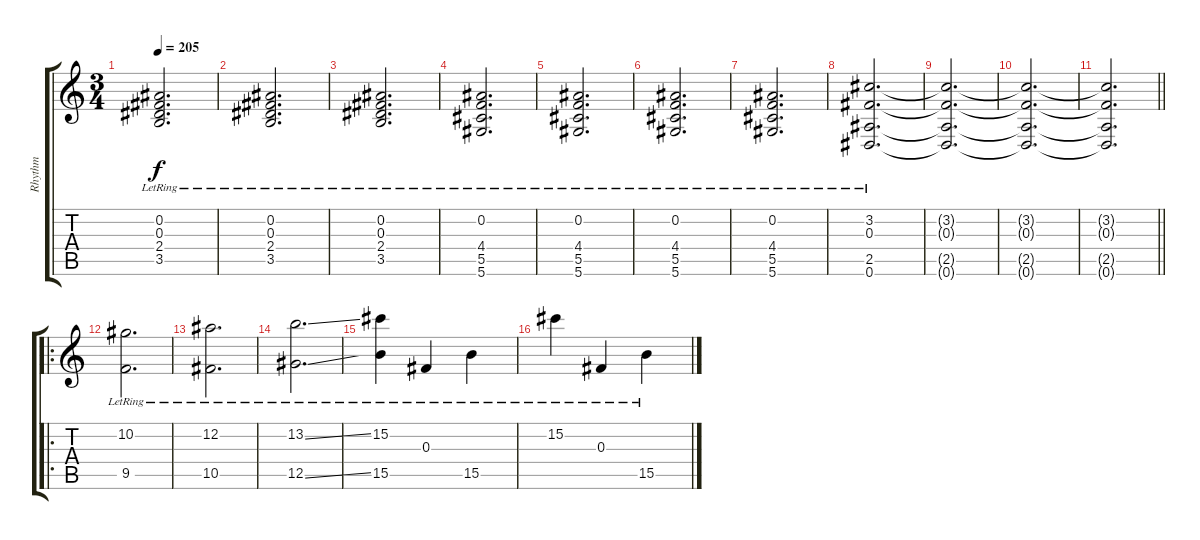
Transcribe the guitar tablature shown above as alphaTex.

\track ("Rhythm" "Rhythm") {instrument electricguitarjazz}
\staff {score tabs}
\tuning (Eb4 Bb3 Gb3 Db3 Ab2 Eb2) {hide}
\ts (3 4)
\tempo 205
\clef g2
\ks c
(0.2{lr} 0.3{lr} 2.4{lr} 3.5{lr}).2{d dy f} |
(0.2{lr} 0.3{lr} 2.4{lr} 3.5{lr}).2{d} |
(0.2{lr} 0.3{lr} 2.4{lr} 3.5{lr}).2{d} |
(0.2 4.4{lr} 5.5{lr} 5.6{lr}).2{d} |
(0.2 4.4{lr} 5.5{lr} 5.6{lr}).2{d} |
(0.2 4.4{lr} 5.5{lr} 5.6{lr}).2{d} |
(0.2 4.4{lr} 5.5{lr} 5.6{lr}).2{d} |
(3.2{lr} 0.3{lr} 2.5{lr} 0.6{lr}).2{d volume 0} |
(3.2{t} 0.3{t} 2.5{t} 0.6{t}).2{d} |
(3.2{t} 0.3{t} 2.5{t} 0.6{t}).2{d} |
\barLineRight lightlight
(3.2{t} 0.3{t} 2.5{t} 0.6{t}).2{d} |
\ro
(10.2{lr} 9.5{lr}).2{d volume 13 instrument electricguitarjazz} |
(12.2{lr} 10.5{lr}).2{d} |
(13.2{ss lr} 12.5{ss lr}).2{d} |
(15.2{lr} 15.5{lr}).4 0.3{lr}.4 15.5{lr}.4 |
15.2{lr}.4 0.3{lr}.4 15.5{lr}.4
